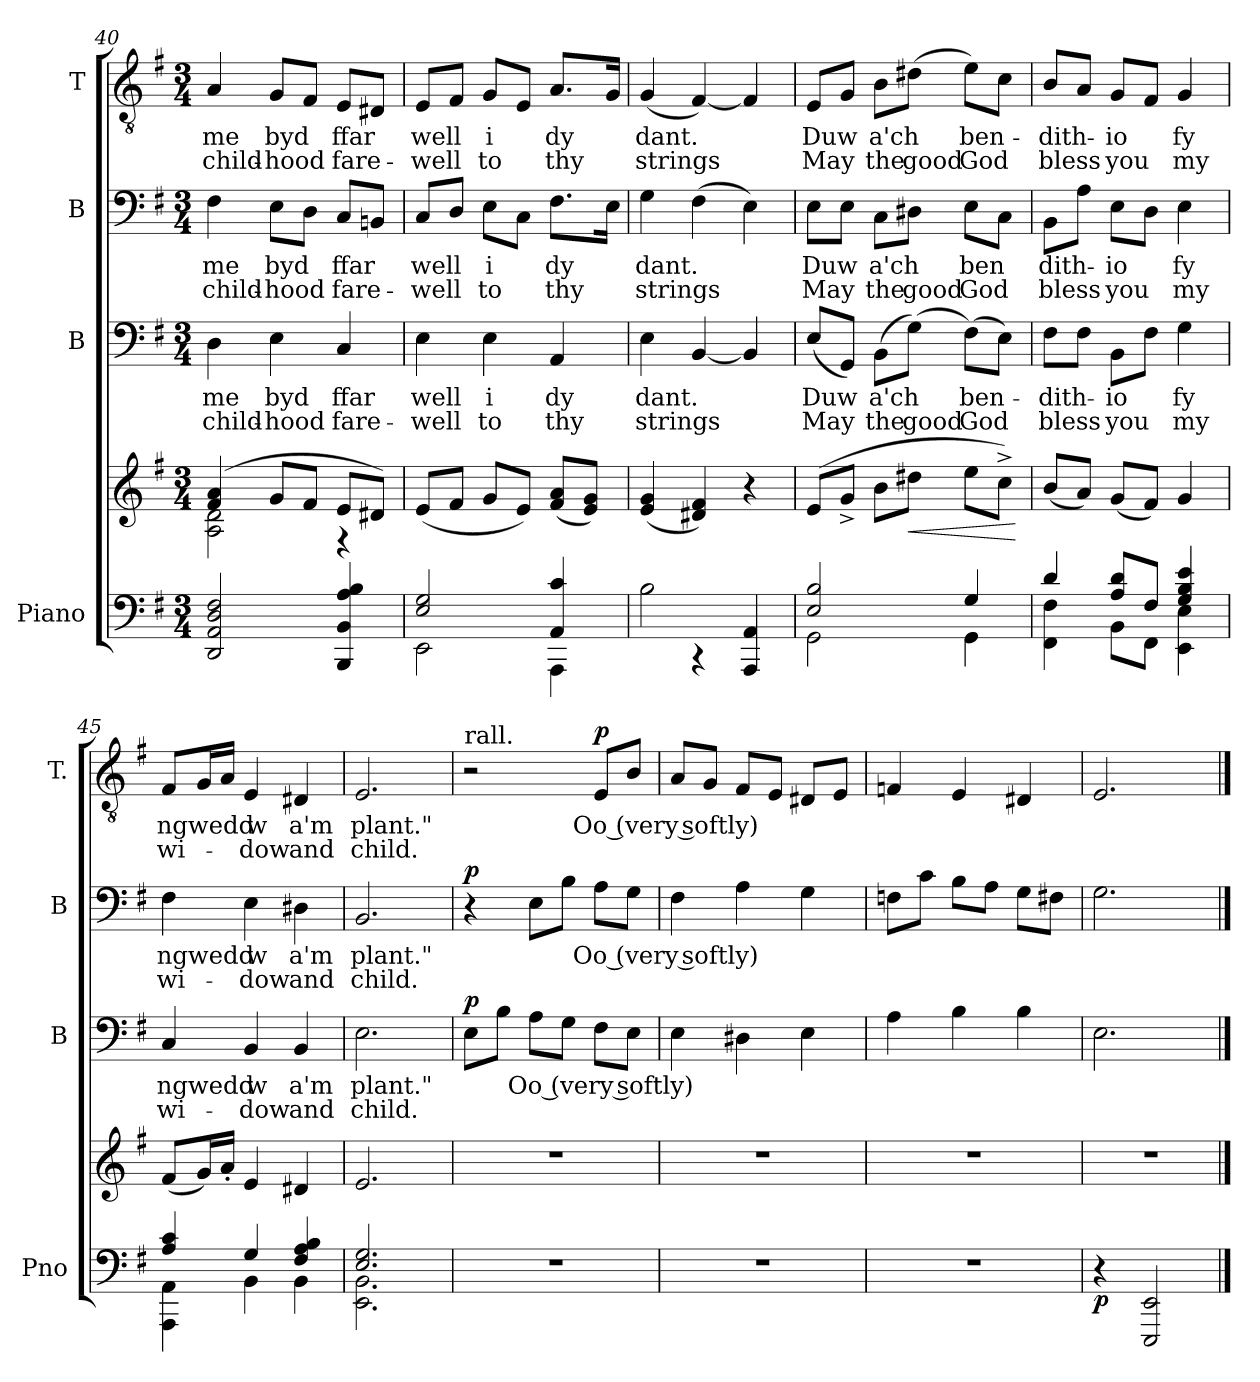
**kern	**kern	**dynam	**kern	**text	**text	**dynam	**kern	**text	**text	**dynam	**kern	**text	**text	**dynam
*part4	*part4	*part4	*part3	*part3	*part3	*part3	*part2	*part2	*part2	*part2	*part1	*part1	*part1	*part1
*staff5	*staff4	*staff4/5	*staff3	*staff3	*staff3	*staff3	*staff2	*staff2	*staff2	*staff2	*staff1	*staff1	*staff1	*staff1
*I"Piano	*	*	*I"B	*	*	*	*I"B	*	*	*	*I"T	*	*	*
*I'Pno	*	*	*I'B	*	*	*	*I'B	*	*	*	*I'T.	*	*	*
*clefF4	*clefG2	*	*clefF4	*	*	*	*clefF4	*	*	*	*clefGv2	*	*	*
*k[f#]	*k[f#]	*	*k[f#]	*	*	*	*k[f#]	*	*	*	*k[f#]	*	*	*
*G:	*G:	*	*G:	*	*	*	*G:	*	*	*	*G:	*	*	*
*M3/4	*M3/4	*	*M3/4	*	*	*	*M3/4	*	*	*	*M3/4	*	*	*
=40	=40	=40	=40	=40	=40	=40	=40	=40	=40	=40	=40	=40	=40	=40
*	*^	*	*	*	*	*	*	*	*	*	*	*	*	*
!	!	!	!	!	!LO:LY:b	!LO:LY:b	!	!	!LO:LY:b	!LO:LY:b	!	!	!LO:LY:b	!LO:LY:b	!
2DD/ 2AA/ 2D/ 2F#/	(4f#/ 4a/	2A\ 2d\	.	4D\	me	child-	.	4F#\	me	child-	.	4A/	me	child-	.
!	!	!	!	!	!LO:LY:b	!LO:LY:b	!	!	!LO:LY:b	!LO:LY:b	!	!	!LO:LY:b	!LO:LY:b	!
.	8g/L	.	.	4E\	byd	-hood	.	8E\L	byd	-hood	.	8G/L	byd	-hood	.
.	8f#/J	.	.	.	.	.	.	8D\J	.	.	.	8F#/J	.	.	.
!	!	!	!	!	!LO:LY:b	!LO:LY:b	!	!	!LO:LY:b	!LO:LY:b	!	!	!LO:LY:b	!LO:LY:b	!
4BBB/ 4BB/ 4A/ 4B/	8e/L	4r	.	4C/	ffar	fare-	.	8C/L	ffar	fare-	.	8E/L	ffar	fare-	.
.	8d#X/J)	.	.	.	.	.	.	8BBn/J	.	.	.	8D#X/J	.	.	.
*	*v	*v	*	*	*	*	*	*	*	*	*	*	*	*	*
=41	=41	=41	=41	=41	=41	=41	=41	=41	=41	=41	=41	=41	=41	=41
*^	*	*	*	*	*	*	*	*	*	*	*	*	*	*
!	!	!	!	!	!LO:LY:b	!LO:LY:b	!	!	!LO:LY:b	!LO:LY:b	!	!	!LO:LY:b	!LO:LY:b	!
2E/ 2G/	2EE\	(8e/L	.	4E\	well	-well	.	8C/L	well	-well	.	8E/L	well	-well	.
.	.	8f#/J	.	.	.	.	.	8D/J	.	.	.	8F#/J	.	.	.
!	!	!	!	!	!LO:LY:b	!LO:LY:b	!	!	!LO:LY:b	!LO:LY:b	!	!	!LO:LY:b	!LO:LY:b	!
.	.	8g/L	.	4E\	i	to	.	8E\L	i	to	.	8G/L	i	to	.
.	.	8e/J)	.	.	.	.	.	8C\J	.	.	.	8E/J	.	.	.
!	!	!	!	!	!LO:LY:b	!LO:LY:b	!	!	!LO:LY:b	!LO:LY:b	!	!	!LO:LY:b	!LO:LY:b	!
4AA/ 4c/	4AAA\	(8f#/ 8a/L	.	4AA/	dy	thy	.	8.F#\L	dy	thy	.	8.A/L	dy	thy	.
.	.	8e/ 8g/J)	.	.	.	.	.	.	.	.	.	.	.	.	.
.	.	.	.	.	.	.	.	16E\Jk	.	.	.	16G/Jk	.	.	.
=42	=42	=42	=42	=42	=42	=42	=42	=42	=42	=42	=42	=42	=42	=42	=42
!	!	!	!	!	!LO:LY:b	!LO:LY:b	!	!	!LO:LY:b	!LO:LY:b	!	!	!LO:LY:b	!LO:LY:b	!
2B\	4ryy	(4e/ 4g/	.	4E\	dant.	strings	.	4G\	dant.	strings	.	(4G/	dant.	strings	.
.	4r	4d#X/ 4f#/)	.	[4BB/	.	.	.	(4F#\	.	.	.	[4F#/)	.	.	.
4AAA/ 4AA/	4ryy	4r	.	4BB/]	.	.	.	4E\)	.	.	.	4F#/]	.	.	.
=43	=43	=43	=43	=43	=43	=43	=43	=43	=43	=43	=43	=43	=43	=43	=43
!	!	!	!	!	!LO:LY:b	!LO:LY:b	!	!	!LO:LY:b	!LO:LY:b	!	!	!LO:LY:b	!LO:LY:b	!
2E/ 2B/	2GG\	(8e/L	.	(8E/L	Duw	May	.	8E\L	Duw	May	.	8E/L	Duw	May	.
.	.	8g^/J	.	8GG/J)	.	.	.	8E\J	.	.	.	8G/J	.	.	.
!	!	!	!	!	!LO:LY:b	!LO:LY:b	!	!	!LO:LY:b	!LO:LY:b	!	!	!LO:LY:b	!LO:LY:b	!
.	.	8b\L	.	(8BB\L	a'ch	the	.	8C\L	a'ch	the	.	8B\L	a'ch	the	.
!	!	!	!LO:HP:b	!	!	!LO:LY:b	!	!	!	!LO:LY:b	!	!	!	!LO:LY:b	!
.	.	8dd#X\J	<	(8G\J)	.	good	.	8D#X\J	.	good	.	(8d#X\J	.	good	.
!	!	!	!	!	!LO:LY:b	!LO:LY:b	!	!	!LO:LY:b	!LO:LY:b	!	!	!LO:LY:b	!LO:LY:b	!
4G/	4GG\	8ee\L	.	(8F#\L)	ben-	God	.	8E\L	ben	God	.	8e\L)	ben-	God	.
.	.	8cc^\J)	.	8E\J)	.	.	.	8C\J	.	.	.	8c\J	.	.	.
*v	*v	*	*	*	*	*	*	*	*	*	*	*	*	*	*
.	.	[	.	.	.	.	.	.	.	.	.	.	.	.
=44	=44	=44	=44	=44	=44	=44	=44	=44	=44	=44	=44	=44	=44	=44
*^	*	*	*	*	*	*	*	*	*	*	*	*	*	*
!	!	!	!	!	!LO:LY:b	!LO:LY:b	!	!	!LO:LY:b	!LO:LY:b	!	!	!LO:LY:b	!LO:LY:b	!
4d/	4FF#\ 4F#\	(8b/L	.	8F#\L	-dith-	bless	.	8BB\L	-dith-	bless	.	8B/L	-dith-	bless	.
.	.	8a/J)	.	8F#\J	.	.	.	8A\J	.	.	.	8A/J	.	.	.
!	!	!	!	!	!LO:LY:b	!LO:LY:b	!	!	!LO:LY:b	!LO:LY:b	!	!	!LO:LY:b	!LO:LY:b	!
8A/ 8d/L	8BB\L	(8g/L	.	8BB\L	-io	you	.	8E\L	-io	you	.	8G/L	-io	you	.
8F#/J	8FF#\J	8f#/J)	.	8F#\J	.	.	.	8D\J	.	.	.	8F#/J	.	.	.
!	!	!	!	!	!LO:LY:b	!LO:LY:b	!	!	!LO:LY:b	!LO:LY:b	!	!	!LO:LY:b	!LO:LY:b	!
4G/ 4B/ 4e/	4EE\ 4E\	4g/	.	4G\	fy	my	.	4E\	fy	my	.	4G/	fy	my	.
=45	=45	=45	=45	=45	=45	=45	=45	=45	=45	=45	=45	=45	=45	=45	=45
!	!	!	!	!	!LO:LY:b	!LO:LY:b	!	!	!LO:LY:b	!LO:LY:b	!	!	!LO:LY:b	!LO:LY:b	!
4A/ 4c/	4AAA\ 4AA\	(8f#/L	.	4C/	ngwedd	wi-	.	4F#\	ngwedd	wi-	.	8F#/L	ngwedd	wi-	.
.	.	16g/L)	.	.	.	.	.	.	.	.	.	16G/L	.	.	.
.	.	16a'/JJ	.	.	.	.	.	.	.	.	.	16A/JJ	.	.	.
!	!	!	!	!	!LO:LY:b	!LO:LY:b	!	!	!LO:LY:b	!LO:LY:b	!	!	!LO:LY:b	!LO:LY:b	!
4G/	4BB\	4e/	.	4BB/	-w	-dow	.	4E\	-w	-dow	.	4E/	-w	-dow	.
!	!	!	!	!	!LO:LY:b	!LO:LY:b	!	!	!LO:LY:b	!LO:LY:b	!	!	!LO:LY:b	!LO:LY:b	!
4F#/ 4A/ 4B/	4BB\	4d#X/	.	4BB/	a'm	and	.	4D#X\	a'm	and	.	4D#X/	a'm	and	.
=46	=46	=46	=46	=46	=46	=46	=46	=46	=46	=46	=46	=46	=46	=46	=46
!	!	!	!	!	!LO:LY:b	!LO:LY:b	!	!	!LO:LY:b	!LO:LY:b	!	!	!LO:LY:b	!LO:LY:b	!
2.E/ 2.G/	2.EE\ 2.BB\	2.e/	.	2.E\	plant."	child.	.	2.BB/	plant."	child.	.	2.E/	plant."	child.	.
!!LO:PB:g=z
=47	=47	=47	=47	=47	=47	=47	=47	=47	=47	=47	=47	=47	=47	=47	=47
!	!	!	!	!	!	!	!	!	!	!	!	!LO:TX:a:t=rall.	!	!	!
!LO:TX:b:t=Programme note- This tune was composed by David Owen (1712–1741),	!	!	!	!	!	!	!	!	!	!	!	!	!	!	!
!LO:TX:b:t=A harpist and composer who lived  near Porthmadog in Caernarfonshire.	!	!	!	!	!	!	!	!	!	!	!	!	!	!	!
!LO:TX:b:t=He was known locally as Dafydd y Garreg Wen (English&colon; David of the White Rock).	!	!	!	!	!	!	!	!	!	!	!	!	!	!	!
!LO:TX:b:t=Y Garreg Wen was the name of the farm where he lived near Morfa Bychan.	!	!	!	!	!	!	!	!	!	!	!	!	!	!	!
!LO:TX:b:t=As Owen lay on his death bed, he called for his harp and composed the tune.	!	!	!	!	!	!	!	!	!	!	!	!	!	!	!
!LO:TX:b:t=He died at the age of 29 and is buried at St Cynhaearn's Church near Porthmadog	!	!	!	!	!	!	!	!	!	!	!	!	!	!	!
!	!	!	!	!	!	!	!LO:DY:a	!	!	!	!LO:DY:a	!	!	!	!
*v	*v	*	*	*	*	*	*	*	*	*	*	*	*	*	*
2.r	2.r	.	8E\L	.	.	p	4r	.	.	p	2r	.	.	.
.	.	.	8B\J	.	.	.	.	.	.	.	.	.	.	.
!	!	!	!	!LO:LY:b	!	!	!	!	!	!	!	!	!	!
.	.	.	8A\L	Oo (very softly)	.	.	8E\L	.	.	.	.	.	.	.
.	.	.	8G\J	.	.	.	8B\J	.	.	.	.	.	.	.
!	!	!	!	!	!	!	!	!LO:LY:b	!	!	!	!LO:LY:b	!	!LO:DY:a
.	.	.	8F#\L	.	.	.	8A\L	Oo (very softly)	.	.	8E/L	Oo (very softly)	.	p
.	.	.	8E\J	.	.	.	8G\J	.	.	.	8B/J	.	.	.
=48	=48	=48	=48	=48	=48	=48	=48	=48	=48	=48	=48	=48	=48	=48
2.r	2.r	.	4E\	.	.	.	4F#\	.	.	.	8A/L	.	.	.
.	.	.	.	.	.	.	.	.	.	.	8G/J	.	.	.
.	.	.	4D#X\	.	.	.	4A\	.	.	.	8F#/L	.	.	.
.	.	.	.	.	.	.	.	.	.	.	8E/J	.	.	.
.	.	.	4E\	.	.	.	4G\	.	.	.	8D#X/L	.	.	.
.	.	.	.	.	.	.	.	.	.	.	8E/J	.	.	.
=49	=49	=49	=49	=49	=49	=49	=49	=49	=49	=49	=49	=49	=49	=49
*	*	*	*	*	*	*	*^	*	*	*	*	*	*	*
2.r	2.r	.	4A\	.	.	.	8Fn\L	2.ryy	.	.	.	4Fn/	.	.	.
.	.	.	.	.	.	.	8c\J	.	.	.	.	.	.	.	.
.	.	.	4B\	.	.	.	8B\L	.	.	.	.	4E/	.	.	.
.	.	.	.	.	.	.	8A\J	.	.	.	.	.	.	.	.
.	.	.	4B\	.	.	.	8G\L	.	.	.	.	4D#X/	.	.	.
.	.	.	.	.	.	.	8F#X\J	.	.	.	.	.	.	.	.
*	*	*	*	*	*	*	*v	*v	*	*	*	*	*	*	*
=50	=50	=50	=50	=50	=50	=50	=50	=50	=50	=50	=50	=50	=50	=50
!	!	!LO:DY:b=2	!	!	!	!	!	!	!	!	!	!	!	!
4r	2.r	p	2.E\	.	.	.	2.G\	.	.	.	2.E/	.	.	.
2EEE/ 2EE/	.	.	.	.	.	.	.	.	.	.	.	.	.	.
==	==	==	==	==	==	==	==	==	==	==	==	==	==	==
*-	*-	*-	*-	*-	*-	*-	*-	*-	*-	*-	*-	*-	*-	*-
